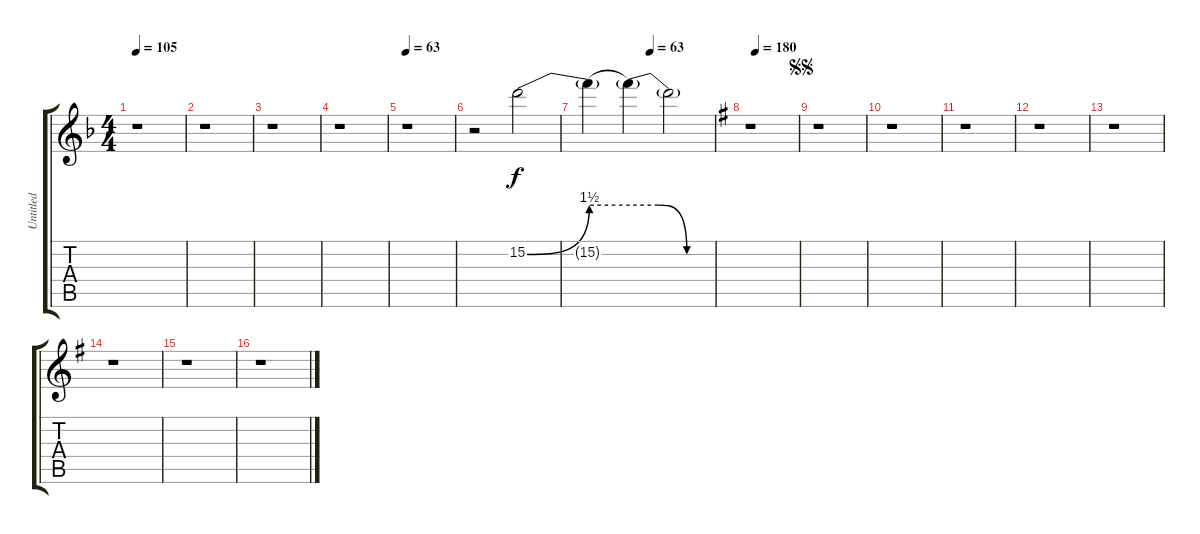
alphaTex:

\track ("Untitled" "Untitled") {instrument distortionguitar}
\staff {score tabs}
\tuning (E4 B3 G3 D3 A2 E2) {hide}
\ts (4 4)
\tempo 105
\clef g2
\ks f
r.1{dy f} |
r.1 |
r.1 |
r.1 |
\tempo 63
r.1 |
r.2 15.2{be (bend 0 0 60 6)}.2 |
\tempo (63 0.5)
15.2{be (hold 0 6 60 6) t}.4 15.2{be (custom 0 6 20 6 40 0 60 0) t}.4 15.2{t}.2 |
\tempo (180 0.125)
\ks g
r.1 |
\jump segnosegno
r.1 |
r.1 |
r.1 |
r.1 |
r.1 |
r.1 |
r.1 |
r.1
